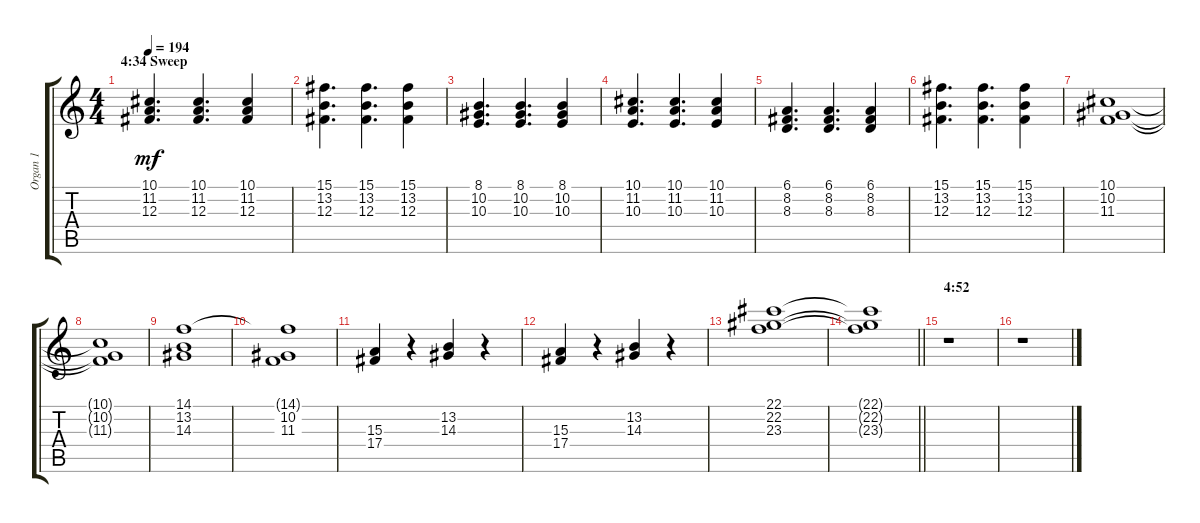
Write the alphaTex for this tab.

\track ("Organ 1" "Organ 1") {instrument churchorgan}
\staff {score tabs}
\tuning (Eb4 Bb3 Gb3 Db3 Ab2 Eb2) {hide}
\ts (4 4)
\section ("" "4:34 Sweep")
\tempo 194
\clef g2
\ks c
(10.1 11.2 12.3).4{d dy mf} (10.1 11.2 12.3).4{d} (10.1 11.2 12.3).4 |
(15.1 13.2 12.3).4{d} (15.1 13.2 12.3).4{d} (15.1 13.2 12.3).4 |
(8.1 10.2 10.3).4{d} (8.1 10.2 10.3).4{d} (8.1 10.2 10.3).4 |
(10.1 11.2 10.3).4{d} (10.1 11.2 10.3).4{d} (10.1 11.2 10.3).4 |
(6.1 8.2 8.3).4{d} (6.1 8.2 8.3).4{d} (6.1 8.2 8.3).4 |
(15.1 13.2 12.3).4{d} (15.1 13.2 12.3).4{d} (15.1 13.2 12.3).4 |
(10.1 10.2 11.3).1 |
(10.1{t} 10.2{t} 11.3{t}).1 |
(14.1 13.2 14.3).1 |
(14.1{t} 10.2 11.3).1 |
(15.3 17.4).4 r.4 (13.2 14.3).4 r.4 |
(15.3 17.4).4 r.4 (13.2 14.3).4 r.4 |
(22.1 22.2 23.3).1 |
\barLineRight lightlight
(22.1{t} 22.2{t} 23.3{t}).1 |
\section ("" "4:52")
r.1 |
r.1
